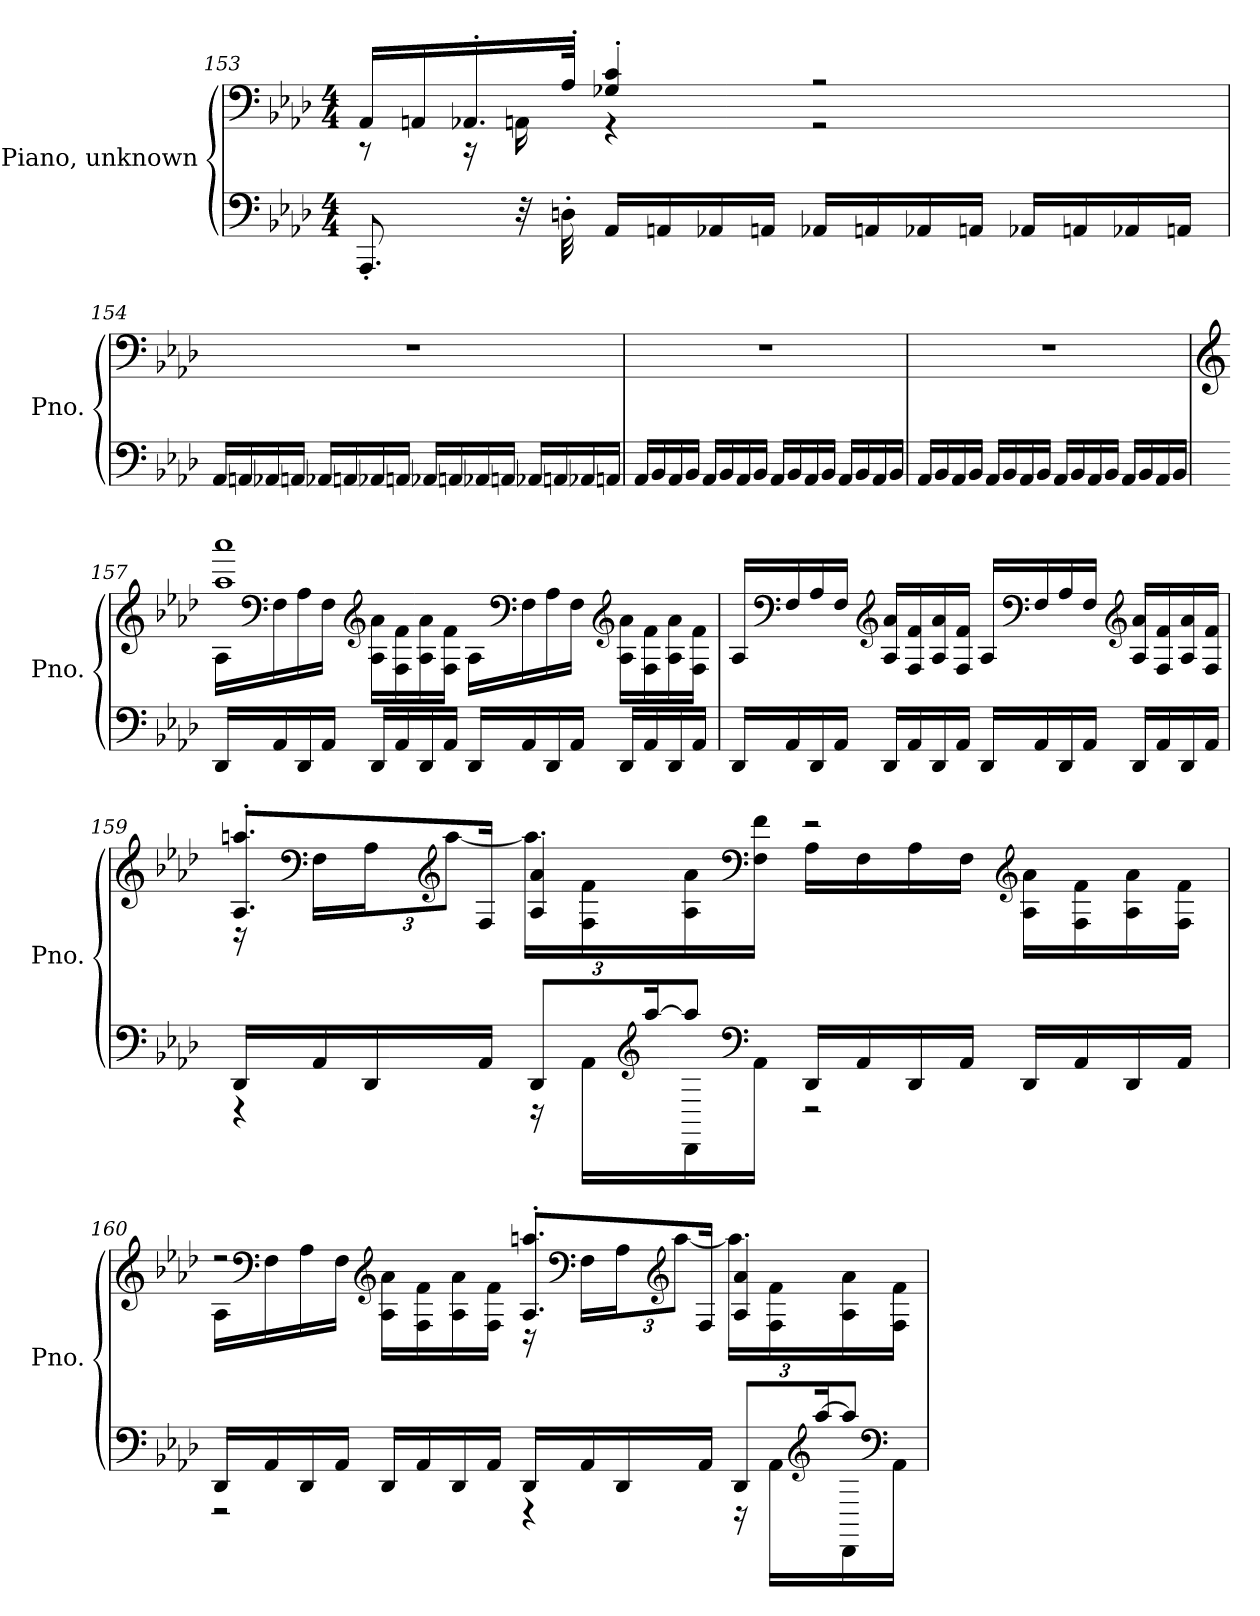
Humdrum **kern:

**kern	**kern
*part1	*part1
*staff2	*staff1
*I"Piano, unknown	*
*I'Pno.	*
*clefF4	*clefF4
*k[b-e-a-d-]	*k[b-e-a-d-]
*M4/4	*M4/4
=153	=153
*	*^
8.AAA-'/	16AA-/LL	8r
.	16AAn/	.
.	16.AA-X'/	16r
32r	.	16AAn\
32Dn'\	32A-'/JJk	.
16AA-/LL	4G-X/' 4c/'	4r
16AAn/	.	.
16AA-X/	.	.
16AAn/JJ	.	.
16AA-X/LL	2r	2r
16AAn/	.	.
16AA-X/	.	.
16AAn/JJ	.	.
16AA-X/LL	.	.
16AAn/	.	.
16AA-X/	.	.
16AAn/JJ	.	.
*	*v	*v
!!LO:LB:g=z
=154	=154
16AA-/LL	1r
16AAn/	.
16AA-X/	.
16AAn/JJ	.
16AA-X/LL	.
16AAn/	.
16AA-X/	.
16AAn/JJ	.
16AA-X/LL	.
16AAn/	.
16AA-X/	.
16AAn/JJ	.
16AA-X/LL	.
16AAn/	.
16AA-X/	.
16AAn/JJ	.
=155	=155
16AA-/LL	1r
16BB-/	.
16AA-/	.
16BB-/JJ	.
16AA-/LL	.
16BB-/	.
16AA-/	.
16BB-/JJ	.
16AA-/LL	.
16BB-/	.
16AA-/	.
16BB-/JJ	.
16AA-/LL	.
16BB-/	.
16AA-/	.
16BB-/JJ	.
!!LO:LB:g=z
=156	=156
16AA-/LL	1r
16BB-/	.
16AA-/	.
16BB-/JJ	.
16AA-/LL	.
16BB-/	.
16AA-/	.
16BB-/JJ	.
16AA-/LL	.
16BB-/	.
16AA-/	.
16BB-/JJ	.
16AA-/LL	.
16BB-/	.
16AA-/	.
16BB-/JJ	.
=157	=157
*	*clefG2
*	*^
16DD-/LL	1aa- 1aaa-	16A-\LL
*	*clefF4	*
16AA-/	.	16F\
16DD-/	.	16A-\
16AA-/JJ	.	16F\JJ
*	*clefG2	*
16DD-/LL	.	16A-\ 16a-\LL
16AA-/	.	16F\ 16f\
16DD-/	.	16A-\ 16a-\
16AA-/JJ	.	16F\ 16f\JJ
16DD-/LL	.	16A-\LL
*	*clefF4	*
16AA-/	.	16F\
16DD-/	.	16A-\
16AA-/JJ	.	16F\JJ
*	*clefG2	*
16DD-/LL	.	16A-\ 16a-\LL
16AA-/	.	16F\ 16f\
16DD-/	.	16A-\ 16a-\
16AA-/JJ	.	16F\ 16f\JJ
*	*v	*v
!!LO:LB:g=z
=158	=158
16DD-/LL	16A-/LL
*	*clefF4
16AA-/	16F/
16DD-/	16A-/
16AA-/JJ	16F/JJ
*	*clefG2
16DD-/LL	16A-/ 16a-/LL
16AA-/	16F/ 16f/
16DD-/	16A-/ 16a-/
16AA-/JJ	16F/ 16f/JJ
16DD-/LL	16A-/LL
*	*clefF4
16AA-/	16F/
16DD-/	16A-/
16AA-/JJ	16F/JJ
*	*clefG2
16DD-/LL	16A-/ 16a-/LL
16AA-/	16F/ 16f/
16DD-/	16A-/ 16a-/
16AA-/JJ	16F/ 16f/JJ
!!LO:LB:g=z
=159	=159
*^	*^
16DD-/LL	4r	8.A-/' 8.aan/'L	16r
*	*	*clefF4	*
16AA-/	.	.	16F\LL
*	*	*	*Xbrackettup
16DD-/	.	.	24A-\J
*	*	*clefG2	*
.	.	.	[12aa\J
16AA-/JJ	.	16F/Jk	.
*Xbrackettup	*	*	*
12DD-/L	16r	4A-/' 4a-/'	16aa\LL]
.	16AA-\LL	.	16F\ 16f\
*clefG2	*	*	*
[24aa-/K	.	.	.
8aa-/J]	16DD-\	.	16A-\ 16a-\
*clefF4	*	*clefF4	*
.	16AA-\JJ	.	16F\ 16f\JJ
16DD-/LL	2r	2r	16A-\LL
16AA-/	.	.	16F\
16DD-/	.	.	16A-\
16AA-/JJ	.	.	16F\JJ
*	*	*clefG2	*
16DD-/LL	.	.	16A-\ 16a-\LL
16AA-/	.	.	16F\ 16f\
16DD-/	.	.	16A-\ 16a-\
16AA-/JJ	.	.	16F\ 16f\JJ
!!LO:LB:g=z	!!
=160	=160	=160	=160
16DD-/LL	2r	2r	16A-\LL
*	*	*clefF4	*
16AA-/	.	.	16F\
16DD-/	.	.	16A-\
16AA-/JJ	.	.	16F\JJ
*	*	*clefG2	*
16DD-/LL	.	.	16A-\ 16a-\LL
16AA-/	.	.	16F\ 16f\
16DD-/	.	.	16A-\ 16a-\
16AA-/JJ	.	.	16F\ 16f\JJ
16DD-/LL	4r	8.A-/' 8.aan/'L	16r
*	*	*clefF4	*
16AA-/	.	.	16F\LL
16DD-/	.	.	24A-\J
*	*	*clefG2	*
.	.	.	[12aa\J
16AA-/JJ	.	16F/Jk	.
12DD-/L	16r	4A-/' 4a-/'	16aa\LL]
.	16AA-\LL	.	16F\ 16f\
*clefG2	*	*	*
[24aa-/K	.	.	.
8aa-/J]	16DD-\	.	16A-\ 16a-\
*clefF4	*	*	*
.	16AA-\JJ	.	16F\ 16f\JJ
*v	*v	*	*
*	*v	*v
=	=
*-	*-
